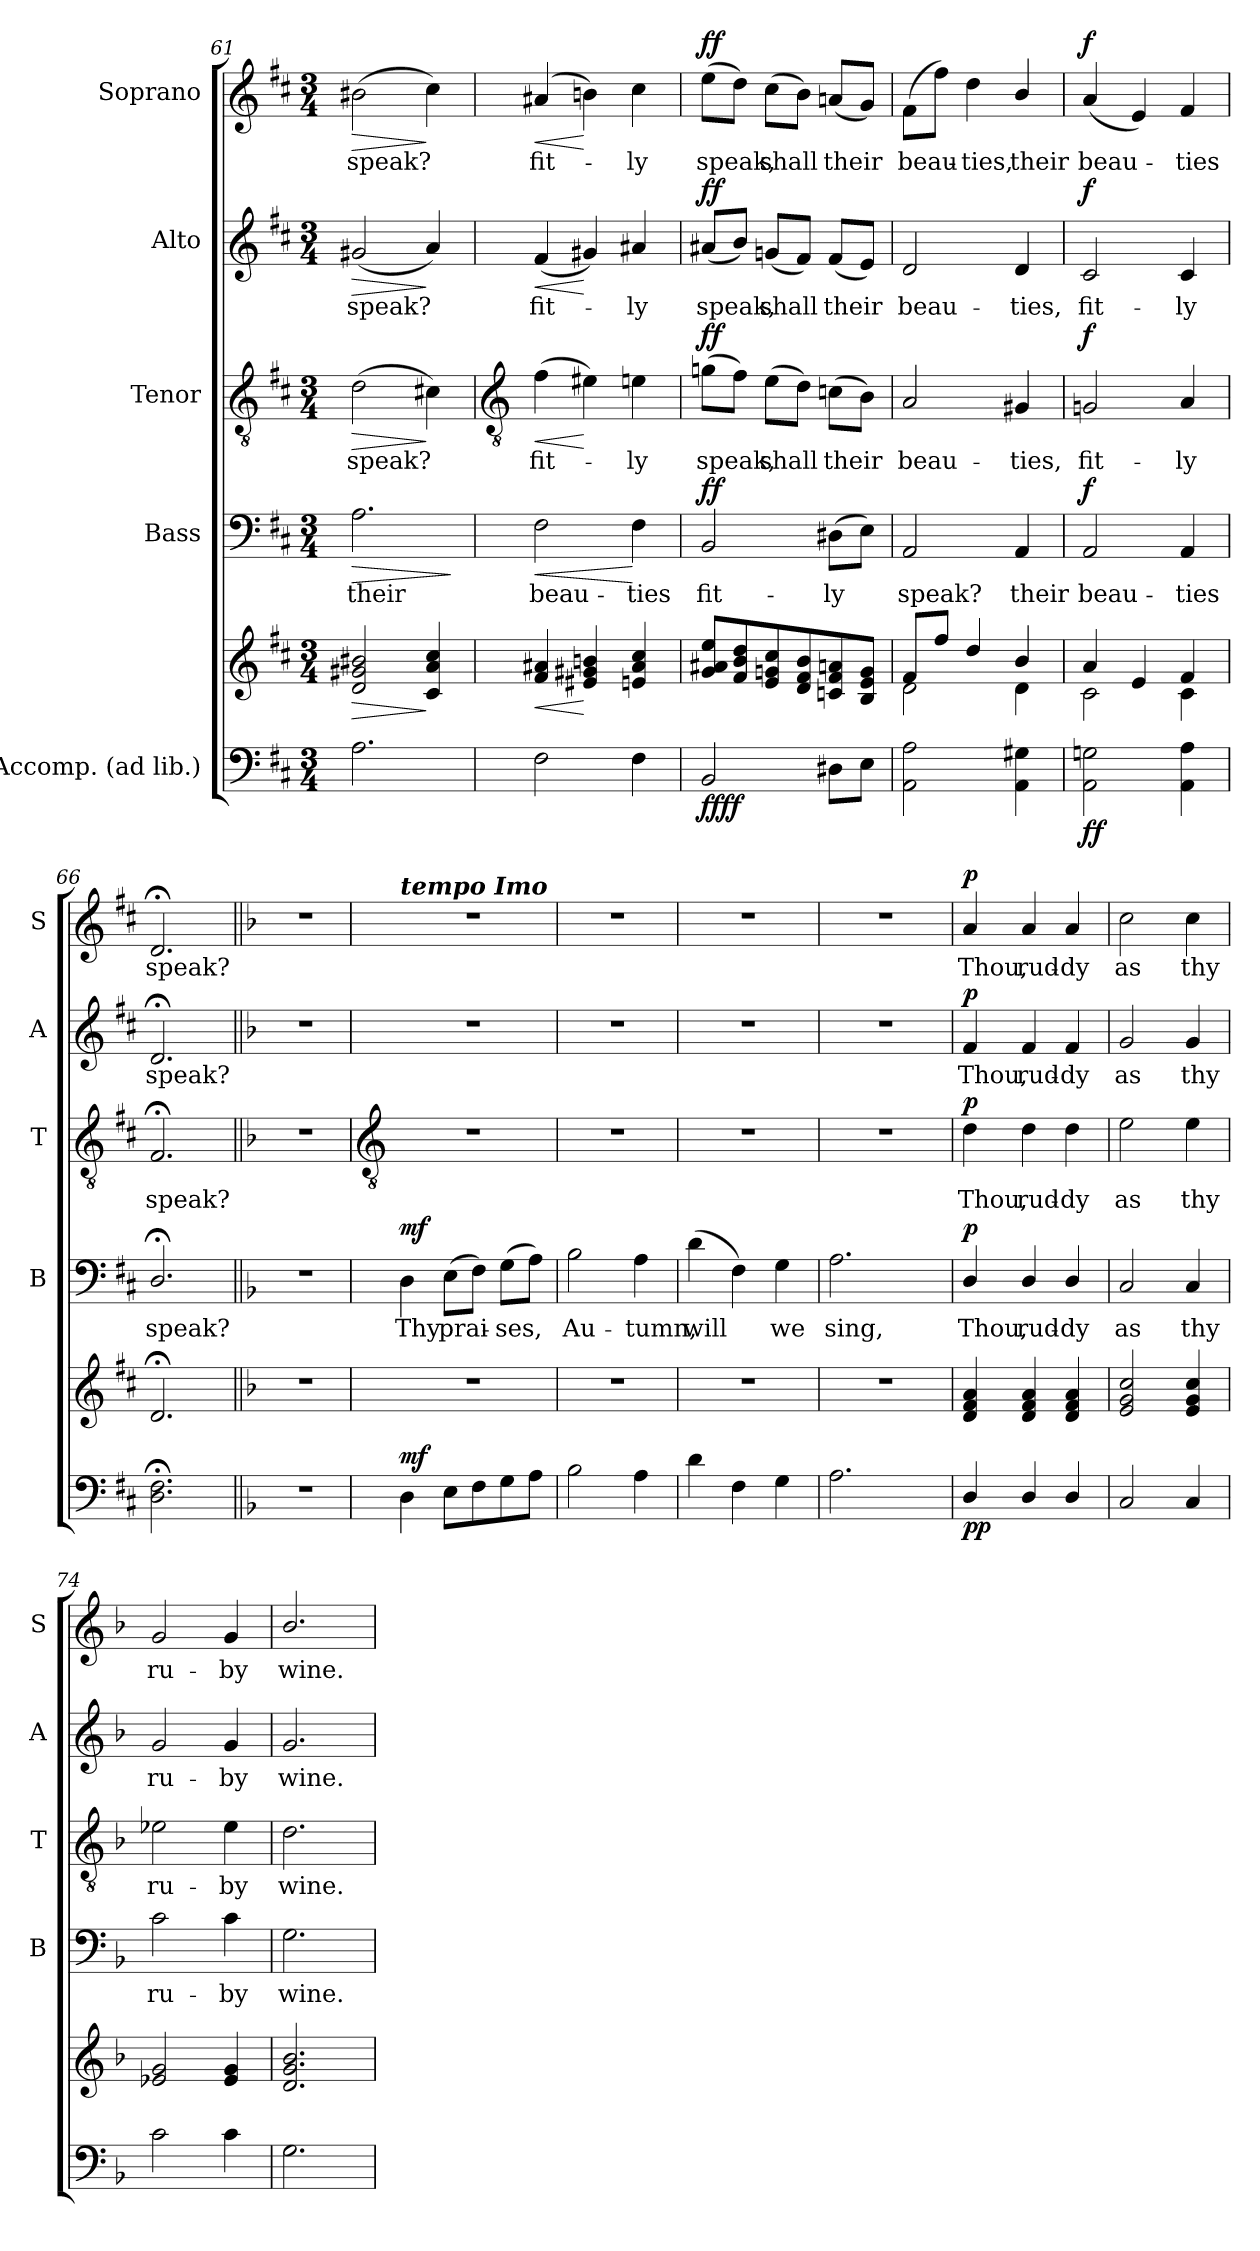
**kern	**kern	**dynam	**kern	**text	**dynam	**kern	**text	**dynam	**kern	**text	**dynam	**kern	**text	**dynam
*part5	*part5	*part5	*part4	*part4	*part4	*part3	*part3	*part3	*part2	*part2	*part2	*part1	*part1	*part1
*staff6	*staff5	*staff5/6	*staff4	*staff4	*staff4	*staff3	*staff3	*staff3	*staff2	*staff2	*staff2	*staff1	*staff1	*staff1
*I"Accomp. (ad lib.)	*	*	*I"Bass	*	*	*I"Tenor	*	*	*I"Alto	*	*	*I"Soprano	*	*
*	*	*	*I'B	*	*	*I'T	*	*	*I'A	*	*	*I'S	*	*
*clefF4	*clefG2	*	*clefF4	*	*	*clefGv2	*	*	*clefG2	*	*	*clefG2	*	*
*k[f#c#]	*k[f#c#]	*	*k[f#c#]	*	*	*k[f#c#]	*	*	*k[f#c#]	*	*	*k[f#c#]	*	*
*D:	*D:	*	*D:	*	*	*D:	*	*	*D:	*	*	*D:	*	*
*M3/4	*M3/4	*	*M3/4	*	*	*M3/4	*	*	*M3/4	*	*	*M3/4	*	*
=61	=61	=61	=61	=61	=61	=61	=61	=61	=61	=61	=61	=61	=61	=61
!	!	!LO:HP:b	!	!LO:LY:b	!LO:HP:b	!	!LO:LY:b	!LO:HP:b	!	!LO:LY:b	!LO:HP:b	!	!LO:LY:b	!LO:HP:b
2.A	2d 2g#X 2b#X	>	2.A	their	>	(>2d	speak?	>	(<2g#X	speak?	>	(>2b#X	speak?	>
.	4c# 4a 4cc#	]	.	.	.	4c#X)	.	]	4a)	.	]	4cc#)	.	]
.	.	.	.	.	]	.	.	.	.	.	.	.	.	.
!!LO:LB:g=z
=62	=62	=62	=62	=62	=62	=62	=62	=62	=62	=62	=62	=62	=62	=62
*	*	*	*	*	*	*clefGv2	*	*	*	*	*	*	*	*
*	*^	*	*	*	*	*	*	*	*	*	*	*	*	*
!	!	!LO:N:vis=1	!LO:HP:b	!	!LO:LY:b	!LO:HP:b	!	!LO:LY:b	!LO:HP:b	!	!LO:LY:b	!LO:HP:b	!	!LO:LY:b	!LO:HP:b
2F#	4f# 4a#X	2.ryy	<	2F#	beau-	<	(>4f#	fit-	<	(<4f#	fit-	<	(<4a#X	fit-	<
.	4e#X 4g#X 4bn	.	[	.	.	.	4e#X)	.	[	4g#X)	.	[	4bn)	.	[
!	!	!	!	!	!LO:LY:b	!	!	!LO:LY:b	!	!	!LO:LY:b	!	!	!LO:LY:b	!
4F#	4en 4a# 4cc#	.	.	4F#	-ties	[	4en	ly	.	4a#X	ly	.	4cc#	ly	.
=63	=63	=63	=63	=63	=63	=63	=63	=63	=63	=63	=63	=63	=63	=63	=63
!	!	!LO:N:vis=1	!LO:DY:b=2	!	!LO:LY:b	!	!	!LO:LY:b	!	!	!LO:LY:b	!	!	!LO:LY:b	!
!	!	!	!LO:DY:n=1:b	!	!	!LO:DY:b	!	!	!LO:DY:b	!	!	!LO:DY:b	!	!	!LO:DY:b
2BB	8g 8a#X 8eeL	2.ryy	ff ff	2BB	fit-	ff	(>8gnL	speak,	ff	(<8a#XL	speak,	ff	(>8eeL	speak,	ff
.	8f# 8b 8dd	.	.	.	.	.	8f#J)	.	.	8bJ)	.	.	8ddJ)	.	.
!	!	!	!	!	!	!	!	!LO:LY:b	!	!	!LO:LY:b	!	!	!LO:LY:b	!
.	8e 8gn 8cc#	.	.	.	.	.	(>8eL	shall	.	(<8gnL	shall	.	(>8cc#L	shall	.
.	8d 8f# 8b	.	.	.	.	.	8dJ)	.	.	8f#J)	.	.	8bJ)	.	.
!	!	!	!	!	!LO:LY:b	!	!	!LO:LY:b	!	!	!LO:LY:b	!	!	!LO:LY:b	!
8D#XL	8cn 8f# 8an	.	.	(>8D#XL	-ly	.	(>8cnL	their	.	(<8f#L	their	.	(<8anL	their	.
8EJ	8B 8e 8gJ	.	.	8EJ)	.	.	8BJ)	.	.	8eJ)	.	.	8gJ)	.	.
=64	=64	=64	=64	=64	=64	=64	=64	=64	=64	=64	=64	=64	=64	=64	=64
!	!	!	!	!	!LO:LY:b	!	!	!LO:LY:b	!	!	!LO:LY:b	!	!	!LO:LY:b	!
2AA 2A	8f#/L	2d\	.	2AA	speak?	.	2A	beau-	.	2d	beau-	.	(8f#L	beau-	.
.	8ff#/J	.	.	.	.	.	.	.	.	.	.	.	8ff#J)	.	.
!	!	!	!	!	!	!	!	!	!	!	!	!	!	!LO:LY:b	!
.	4dd/	.	.	.	.	.	.	.	.	.	.	.	4dd	ties,	.
!	!	!	!	!	!LO:LY:b	!	!	!LO:LY:b	!	!	!LO:LY:b	!	!	!LO:LY:b	!
4AA 4G#X	4b/	4d\	.	4AA	their	.	4G#X	-ties,	.	4d	-ties,	.	4b/	their	.
=65	=65	=65	=65	=65	=65	=65	=65	=65	=65	=65	=65	=65	=65	=65	=65
!	!	!	!LO:DY:b=2	!	!LO:LY:b	!	!	!LO:LY:b	!	!	!LO:LY:b	!	!	!LO:LY:b	!
!	!	!	!LO:DY:n=1:b	!	!	!LO:DY:b	!	!	!LO:DY:b	!	!	!LO:DY:b	!	!	!LO:DY:b
2AA 2Gn	4a	2c#\	f f	2AA	beau-	f	2Gn	fit-	f	2c#	fit-	f	(<4a	beau-	f
.	4e	.	.	.	.	.	.	.	.	.	.	.	4e)	.	.
!	!	!	!	!	!LO:LY:b	!	!	!LO:LY:b	!	!	!LO:LY:b	!	!	!LO:LY:b	!
4AA 4A	4f#	4c#\	.	4AA	-ties	.	4A	-ly	.	4c#	-ly	.	4f#	ties	.
=66	=66	=66	=66	=66	=66	=66	=66	=66	=66	=66	=66	=66	=66	=66	=66
!	!	!LO:N:vis=1	!	!	!LO:LY:b	!	!	!LO:LY:b	!	!	!LO:LY:b	!	!	!LO:LY:b	!
2.D\;< 2.F#\;<	2.d;<	2.ryy	.	2.D;</	speak?	.	2.F#;<	speak?	.	2.d;<	speak?	.	2.d;<	speak?	.
*	*v	*v	*	*	*	*	*	*	*	*	*	*	*	*	*
=67||	=67||	=67||	=67||	=67||	=67||	=67||	=67||	=67||	=67||	=67||	=67||	=67||	=67||	=67||
*k[b-]	*k[b-]	*	*k[b-]	*	*	*k[b-]	*	*	*k[b-]	*	*	*k[b-]	*	*
*F:	*F:	*	*F:	*	*	*F:	*	*	*F:	*	*	*F:	*	*
2.r	2.r	.	2.r	.	.	2.r	.	.	2.r	.	.	2.r	.	.
!!LO:LB:g=z
=68	=68	=68	=68	=68	=68	=68	=68	=68	=68	=68	=68	=68	=68	=68
*	*	*	*	*	*	*clefGv2	*	*	*	*	*	*	*	*
*	*	*	*	*	*	*	*	*	*	*	*	*MM108	*	*
!	!	!	!	!	!	!	!	!	!	!	!	!LO:TX:a:Bi:t=tempo Imo	!	!
!	!LO:N:vis=1	!LO:DY:a=2	!	!LO:LY:b	!LO:DY:b	!LO:N:vis=1	!	!	!LO:N:vis=1	!	!	!LO:N:vis=1	!	!
4D	2.r	mf	4D	Thy	mf	2.r	.	.	2.r	.	.	2.r	.	.
!	!	!	!	!LO:LY:b	!	!	!	!	!	!	!	!	!	!
8EL	.	.	(>8EL	prai-	.	.	.	.	.	.	.	.	.	.
8F	.	.	8FJ)	.	.	.	.	.	.	.	.	.	.	.
!	!	!	!	!LO:LY:b	!	!	!	!	!	!	!	!	!	!
8G	.	.	(>8GL	ses,	.	.	.	.	.	.	.	.	.	.
8AJ	.	.	8AJ)	.	.	.	.	.	.	.	.	.	.	.
=69	=69	=69	=69	=69	=69	=69	=69	=69	=69	=69	=69	=69	=69	=69
!	!LO:N:vis=1	!	!	!LO:LY:b	!	!LO:N:vis=1	!	!	!LO:N:vis=1	!	!	!LO:N:vis=1	!	!
2B-	2.r	.	2B-	Au-	.	2.r	.	.	2.r	.	.	2.r	.	.
!	!	!	!	!LO:LY:b	!	!	!	!	!	!	!	!	!	!
4A	.	.	4A	-tumn,	.	.	.	.	.	.	.	.	.	.
=70	=70	=70	=70	=70	=70	=70	=70	=70	=70	=70	=70	=70	=70	=70
!	!LO:N:vis=1	!	!	!LO:LY:b	!	!LO:N:vis=1	!	!	!LO:N:vis=1	!	!	!LO:N:vis=1	!	!
4d	2.r	.	(4d	will	.	2.r	.	.	2.r	.	.	2.r	.	.
4F	.	.	4F)	.	.	.	.	.	.	.	.	.	.	.
!	!	!	!	!LO:LY:b	!	!	!	!	!	!	!	!	!	!
4G	.	.	4G	we	.	.	.	.	.	.	.	.	.	.
=71	=71	=71	=71	=71	=71	=71	=71	=71	=71	=71	=71	=71	=71	=71
!	!LO:N:vis=1	!	!	!LO:LY:b	!	!LO:N:vis=1	!	!	!LO:N:vis=1	!	!	!LO:N:vis=1	!	!
2.A	2.r	.	2.A	sing,	.	2.r	.	.	2.r	.	.	2.r	.	.
=72	=72	=72	=72	=72	=72	=72	=72	=72	=72	=72	=72	=72	=72	=72
!	!	!LO:DY:b=2	!	!LO:LY:b	!	!	!LO:LY:b	!	!	!LO:LY:b	!	!	!LO:LY:b	!
!	!	!LO:DY:n=1:b	!	!	!LO:DY:b	!	!	!LO:DY:b	!	!	!LO:DY:b	!	!	!LO:DY:b
4D/	4d 4f 4a	p p	4D/	Thou,	p	4d	Thou,	p	4f	Thou,	p	4a	Thou,	p
!	!	!	!	!LO:LY:b	!	!	!LO:LY:b	!	!	!LO:LY:b	!	!	!LO:LY:b	!
4D/	4d 4f 4a	.	4D/	rud-	.	4d	rud-	.	4f	rud-	.	4a	rud-	.
!	!	!	!	!LO:LY:b	!	!	!LO:LY:b	!	!	!LO:LY:b	!	!	!LO:LY:b	!
4D/	4d 4f 4a	.	4D/	-dy	.	4d	-dy	.	4f	-dy	.	4a	-dy	.
=73	=73	=73	=73	=73	=73	=73	=73	=73	=73	=73	=73	=73	=73	=73
!	!	!	!	!LO:LY:b	!	!	!LO:LY:b	!	!	!LO:LY:b	!	!	!LO:LY:b	!
2C	2e 2g 2cc	.	2C	as	.	2e	as	.	2g	as	.	2cc	as	.
!	!	!	!	!LO:LY:b	!	!	!LO:LY:b	!	!	!LO:LY:b	!	!	!LO:LY:b	!
4C	4e 4g 4cc	.	4C	thy	.	4e	thy	.	4g	thy	.	4cc	thy	.
=74	=74	=74	=74	=74	=74	=74	=74	=74	=74	=74	=74	=74	=74	=74
!	!	!	!	!LO:LY:b	!	!	!LO:LY:b	!	!	!LO:LY:b	!	!	!LO:LY:b	!
2c	2e-X 2g	.	2c	ru-	.	2e-X	ru-	.	2g	ru-	.	2g	ru-	.
!	!	!	!	!LO:LY:b	!	!	!LO:LY:b	!	!	!LO:LY:b	!	!	!LO:LY:b	!
4c	4e- 4g	.	4c	-by	.	4e-	-by	.	4g	-by	.	4g	-by	.
=75	=75	=75	=75	=75	=75	=75	=75	=75	=75	=75	=75	=75	=75	=75
!	!	!	!	!LO:LY:b	!	!	!LO:LY:b	!	!	!LO:LY:b	!	!	!LO:LY:b	!
2.G	2.d/ 2.g/ 2.b-/	.	2.G	wine.	.	2.d\	wine.	.	2.g/	wine.	.	2.b-/	wine.	.
=	=	=	=	=	=	=	=	=	=	=	=	=	=	=
*-	*-	*-	*-	*-	*-	*-	*-	*-	*-	*-	*-	*-	*-	*-
